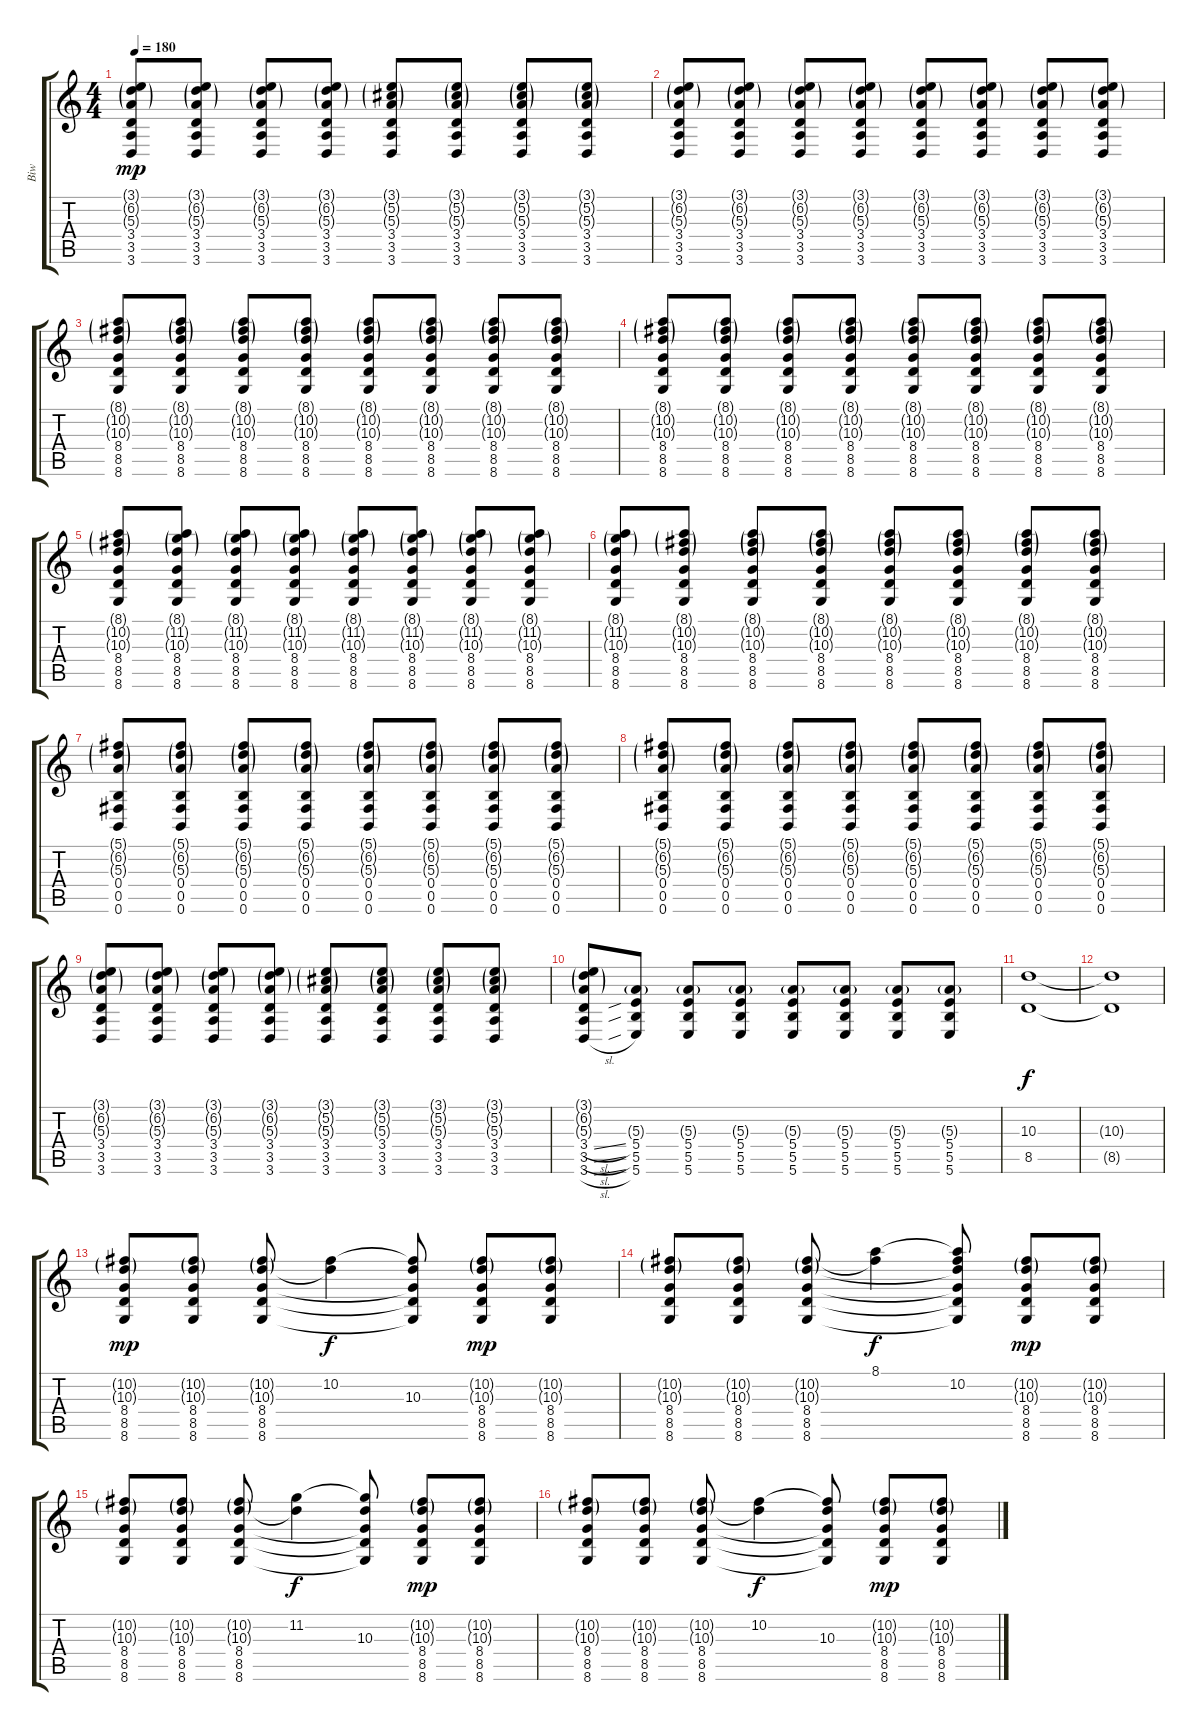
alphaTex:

\track ("Biw" "Biw") {instrument distortionguitar}
\staff {score tabs}
\tuning (Db4 Ab3 E3 B2 Gb2 B1) {hide}
\ts (4 4)
\tempo 180
\clef g2
\ks c
(3.1{g} 6.2{g} 5.3{g} 3.4 3.5 3.6).8{dy mp} (3.1{g} 6.2{g} 5.3{g} 3.4 3.5 3.6).8 (3.1{g} 6.2{g} 5.3{g} 3.4 3.5 3.6).8 (3.1{g} 6.2{g} 5.3{g} 3.4 3.5 3.6).8 (3.1{g} 5.2{g} 5.3{g} 3.4 3.5 3.6).8 (3.1{g} 5.2{g} 5.3{g} 3.4 3.5 3.6).8 (3.1{g} 5.2{g} 5.3{g} 3.4 3.5 3.6).8 (3.1{g} 5.2{g} 5.3{g} 3.4 3.5 3.6).8 |
(3.1{g} 6.2{g} 5.3{g} 3.4 3.5 3.6).8 (3.1{g} 6.2{g} 5.3{g} 3.4 3.5 3.6).8 (3.1{g} 6.2{g} 5.3{g} 3.4 3.5 3.6).8 (3.1{g} 6.2{g} 5.3{g} 3.4 3.5 3.6).8 (3.1{g} 6.2{g} 5.3{g} 3.4 3.5 3.6).8 (3.1{g} 6.2{g} 5.3{g} 3.4 3.5 3.6).8 (3.1{g} 6.2{g} 5.3{g} 3.4 3.5 3.6).8 (3.1{g} 6.2{g} 5.3{g} 3.4 3.5 3.6).8 |
(8.1{g} 10.2{g} 10.3{g} 8.4 8.5 8.6).8 (8.1{g} 10.2{g} 10.3{g} 8.4 8.5 8.6).8 (8.1{g} 10.2{g} 10.3{g} 8.4 8.5 8.6).8 (8.1{g} 10.2{g} 10.3{g} 8.4 8.5 8.6).8 (8.1{g} 10.2{g} 10.3{g} 8.4 8.5 8.6).8 (8.1{g} 10.2{g} 10.3{g} 8.4 8.5 8.6).8 (8.1{g} 10.2{g} 10.3{g} 8.4 8.5 8.6).8 (8.1{g} 10.2{g} 10.3{g} 8.4 8.5 8.6).8 |
(8.1{g} 10.2{g} 10.3{g} 8.4 8.5 8.6).8 (8.1{g} 10.2{g} 10.3{g} 8.4 8.5 8.6).8 (8.1{g} 10.2{g} 10.3{g} 8.4 8.5 8.6).8 (8.1{g} 10.2{g} 10.3{g} 8.4 8.5 8.6).8 (8.1{g} 10.2{g} 10.3{g} 8.4 8.5 8.6).8 (8.1{g} 10.2{g} 10.3{g} 8.4 8.5 8.6).8 (8.1{g} 10.2{g} 10.3{g} 8.4 8.5 8.6).8 (8.1{g} 10.2{g} 10.3{g} 8.4 8.5 8.6).8 |
(8.1{g} 10.2{g} 10.3{g} 8.4 8.5 8.6).8 (8.1{g} 11.2{g} 10.3{g} 8.4 8.5 8.6).8 (8.1{g} 11.2{g} 10.3{g} 8.4 8.5 8.6).8 (8.1{g} 11.2{g} 10.3{g} 8.4 8.5 8.6).8 (8.1{g} 11.2{g} 10.3{g} 8.4 8.5 8.6).8 (8.1{g} 11.2{g} 10.3{g} 8.4 8.5 8.6).8 (8.1{g} 11.2{g} 10.3{g} 8.4 8.5 8.6).8 (8.1{g} 11.2{g} 10.3{g} 8.4 8.5 8.6).8 |
(8.1{g} 11.2{g} 10.3{g} 8.4 8.5 8.6).8 (8.1{g} 10.2{g} 10.3{g} 8.4 8.5 8.6).8 (8.1{g} 10.2{g} 10.3{g} 8.4 8.5 8.6).8 (8.1{g} 10.2{g} 10.3{g} 8.4 8.5 8.6).8 (8.1{g} 10.2{g} 10.3{g} 8.4 8.5 8.6).8 (8.1{g} 10.2{g} 10.3{g} 8.4 8.5 8.6).8 (8.1{g} 10.2{g} 10.3{g} 8.4 8.5 8.6).8 (8.1{g} 10.2{g} 10.3{g} 8.4 8.5 8.6).8 |
(5.1{g} 6.2{g} 5.3{g} 0.4 0.5 0.6).8 (5.1{g} 6.2{g} 5.3{g} 0.4 0.5 0.6).8 (5.1{g} 6.2{g} 5.3{g} 0.4 0.5 0.6).8 (5.1{g} 6.2{g} 5.3{g} 0.4 0.5 0.6).8 (5.1{g} 6.2{g} 5.3{g} 0.4 0.5 0.6).8 (5.1{g} 6.2{g} 5.3{g} 0.4 0.5 0.6).8 (5.1{g} 6.2{g} 5.3{g} 0.4 0.5 0.6).8 (5.1{g} 6.2{g} 5.3{g} 0.4 0.5 0.6).8 |
(5.1{g} 6.2{g} 5.3{g} 0.4 0.5 0.6).8 (5.1{g} 6.2{g} 5.3{g} 0.4 0.5 0.6).8 (5.1{g} 6.2{g} 5.3{g} 0.4 0.5 0.6).8 (5.1{g} 6.2{g} 5.3{g} 0.4 0.5 0.6).8 (5.1{g} 6.2{g} 5.3{g} 0.4 0.5 0.6).8 (5.1{g} 6.2{g} 5.3{g} 0.4 0.5 0.6).8 (5.1{g} 6.2{g} 5.3{g} 0.4 0.5 0.6).8 (5.1{g} 6.2{g} 5.3{g} 0.4 0.5 0.6).8 |
(3.1{g} 6.2{g} 5.3{g} 3.4 3.5 3.6).8 (3.1{g} 6.2{g} 5.3{g} 3.4 3.5 3.6).8 (3.1{g} 6.2{g} 5.3{g} 3.4 3.5 3.6).8 (3.1{g} 6.2{g} 5.3{g} 3.4 3.5 3.6).8 (3.1{g} 5.2{g} 5.3{g} 3.4 3.5 3.6).8 (3.1{g} 5.2{g} 5.3{g} 3.4 3.5 3.6).8 (3.1{g} 5.2{g} 5.3{g} 3.4 3.5 3.6).8 (3.1{g} 5.2{g} 5.3{g} 3.4 3.5 3.6).8 |
(3.1{g} 6.2{g} 5.3{g} 3.4{sl} 3.5{sl} 3.6{sl}).8 (5.3{g} 5.4 5.5 5.6).8 (5.3{g} 5.4 5.5 5.6).8 (5.3{g} 5.4 5.5 5.6).8 (5.3{g} 5.4 5.5 5.6).8 (5.3{g} 5.4 5.5 5.6).8 (5.3{g} 5.4 5.5 5.6).8 (5.3{g} 5.4 5.5 5.6).8 |
(10.3 8.5).1{dy f} |
(10.3{t} 8.5{t}).1 |
(10.2{g} 10.3{g} 8.4 8.5 8.6).8{dy mp instrument electricguitarclean} (10.2{g} 10.3{g} 8.4 8.5 8.6).8 (10.2{g} 10.3{g} 8.4 8.5 8.6).8 (10.2 10.3{t}).4{dy f} (10.2{t} 10.3 8.4{t} 8.5{t} 8.6{t}).8 (10.2{g} 10.3{g} 8.4 8.5 8.6).8{dy mp} (10.2{g} 10.3{g} 8.4 8.5 8.6).8 |
(10.2{g} 10.3{g} 8.4 8.5 8.6).8 (10.2{g} 10.3{g} 8.4 8.5 8.6).8 (10.2{g} 10.3{g} 8.4 8.5 8.6).8 (8.1 10.2{t}).4{dy f} (8.1{t} 10.2 10.3{t} 8.4{t} 8.5{t} 8.6{t}).8 (10.2{g} 10.3{g} 8.4 8.5 8.6).8{dy mp} (10.2{g} 10.3{g} 8.4 8.5 8.6).8 |
(10.2{g} 10.3{g} 8.4 8.5 8.6).8 (10.2{g} 10.3{g} 8.4 8.5 8.6).8 (10.2{g} 10.3{g} 8.4 8.5 8.6).8 (11.2 10.3{t}).4{dy f} (11.2{t} 10.3 8.4{t} 8.5{t} 8.6{t}).8 (10.2{g} 10.3{g} 8.4 8.5 8.6).8{dy mp} (10.2{g} 10.3{g} 8.4 8.5 8.6).8 |
(10.2{g} 10.3{g} 8.4 8.5 8.6).8 (10.2{g} 10.3{g} 8.4 8.5 8.6).8 (10.2{g} 10.3{g} 8.4 8.5 8.6).8 (10.2 10.3{t}).4{dy f} (10.2{t} 10.3 8.4{t} 8.5{t} 8.6{t}).8 (10.2{g} 10.3{g} 8.4 8.5 8.6).8{dy mp} (10.2{g} 10.3{g} 8.4 8.5 8.6).8
